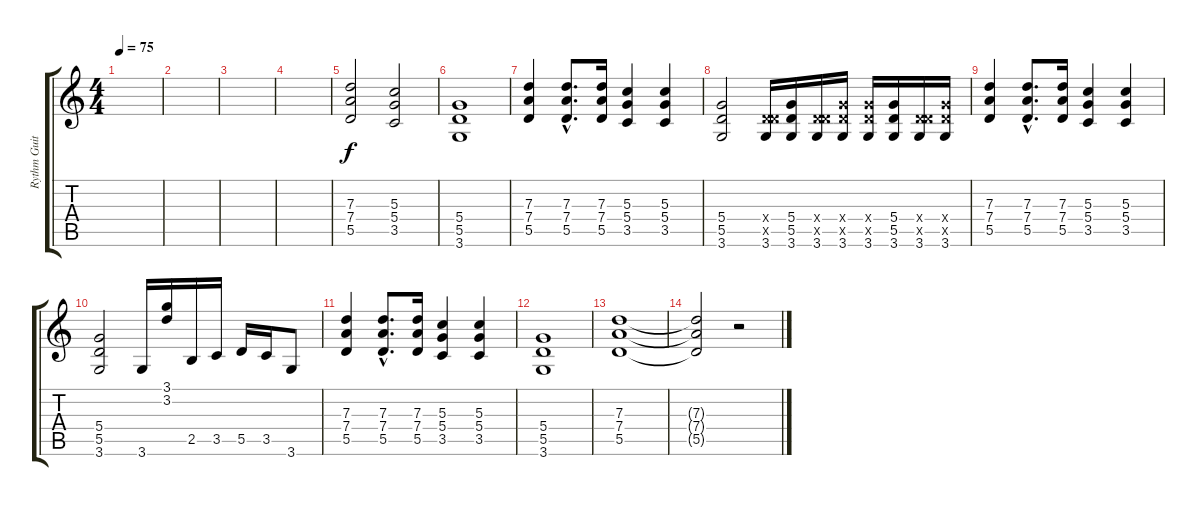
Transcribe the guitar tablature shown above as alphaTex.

\track ("Rythm Guitar II" "Rythm Guit") {instrument distortionguitar}
\staff {score tabs}
\tuning (E4 B3 G3 D3 A2 E2) {hide}
\ts (4 4)
\tempo 75
\clef g2
\ks c
|
|
|
|
(7.3 7.4 5.5).2 (5.3 5.4 3.5).2 |
(5.4 5.5 3.6).1 |
(7.3 7.4 5.5).4 (7.3{hac} 7.4{hac} 5.5{hac}).8{d} (7.3 7.4 5.5).16 (5.3 5.4 3.5).4 (5.3 5.4 3.5).4 |
(5.4 5.5 3.6).2 (0.4{x} 5.5{x} 3.6).16 (5.4 5.5 3.6).16 (0.4{x} 5.5{x} 3.6).16 (5.4{x} 5.5{x} 3.6).16 (5.4{x} 5.5{x} 3.6).16 (5.4 5.5 3.6).16 (0.4{x} 5.5{x} 3.6).16 (5.4{x} 5.5{x} 3.6).16 |
(7.3 7.4 5.5).4 (7.3{hac} 7.4{hac} 5.5{hac}).8{d} (7.3 7.4 5.5).16 (5.3 5.4 3.5).4 (5.3 5.4 3.5).4 |
(5.4 5.5 3.6).2 3.6.16 (3.1 3.2).16 2.5.16 3.5.16 5.5.16 3.5.16 3.6.8 |
(7.3 7.4 5.5).4 (7.3{hac} 7.4{hac} 5.5{hac}).8{d} (7.3 7.4 5.5).16 (5.3 5.4 3.5).4 (5.3 5.4 3.5).4 |
(5.4 5.5 3.6).1 |
(7.3 7.4 5.5).1 |
(7.3{t} 7.4{t} 5.5{t}).2 r.2
